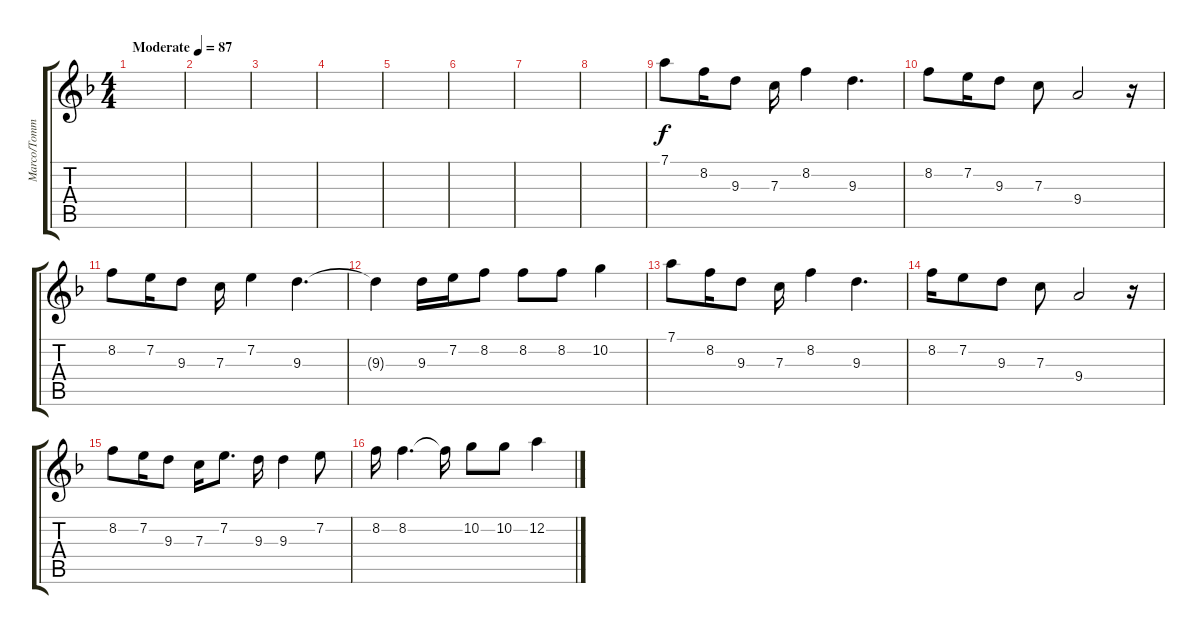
\track ("Marco/Tommi" "Marco/Tomm") {instrument acousticguitarsteel}
\staff {score tabs}
\tuning (D4 A3 F3 C3 G2 D2) {hide}
\ts (4 4)
\tempo (87 "Moderate")
\clef g2
\ks dminor
|
|
|
|
|
|
|
|
7.1.8 8.2.16 9.3.8 7.3.16 8.2.4 9.3.4{d} |
8.2.8 7.2.16 9.3.8 7.3.8 9.4.2 r.16 |
8.2.8 7.2.16 9.3.8 7.3.16 7.2.4 9.3.4{d} |
9.3{t}.4 9.3.16 7.2.16 8.2.8 8.2.8 8.2.8 10.2.4 |
7.1.8 8.2.16 9.3.8 7.3.16 8.2.4 9.3.4{d} |
8.2.16 7.2.8 9.3.8 7.3.8 9.4.2 r.16 |
8.2.8 7.2.16 9.3.8 7.3.16 7.2.8{d} 9.3.16 9.3.4 7.2.8 |
8.2.16 8.2.4{d} 8.2{t}.16 10.2.8 10.2.8 12.2.4
